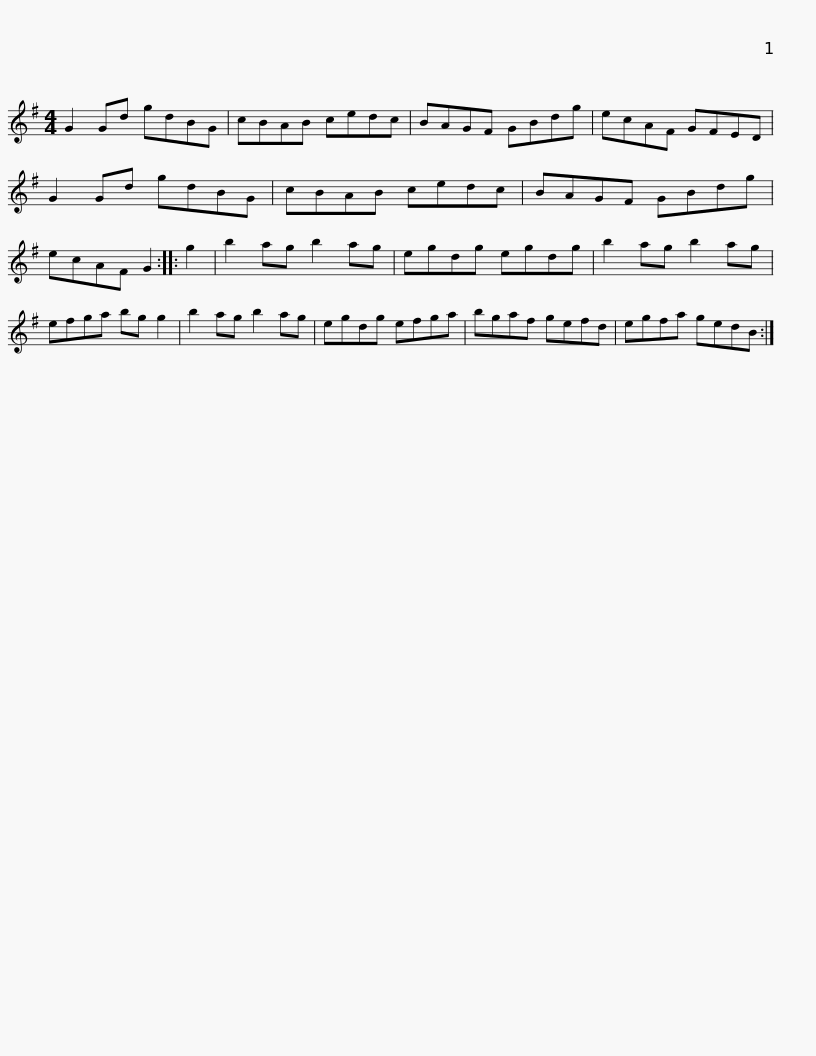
X:1
L:1/8
M:4/4
I:linebreak $
K:G
V:1 treble
V:1
 G2 Gd gdBG | cBAB cedc | BAGF GBdg | ecAF GFED | G2 Gd gdBG | %5
 cBAB cedc |$ BAGF GBdg | ecAF G2 :: g2 | b2 ag b2 ag | %10
 egdg egdg | b2 ag b2 ag |$ efga bg g2 | b2 ag b2 ag | egdg efga | %15
 bgaf gefd | egfa gedB :| %17
